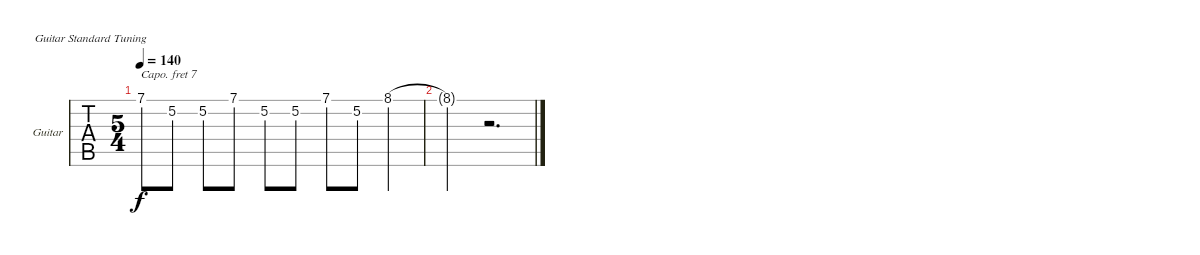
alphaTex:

\bracketExtendMode groupsimilarinstruments
\firstSystemTrackNameOrientation horizontal
\otherSystemsTrackNameOrientation horizontal
\track ("" "Guitar") {instrument distortionguitar}
\staff {tabs}
\capo 7
\tuning (E4 B3 G3 D3 A2 E2)
\ts (5 4)
\tempo 140
\clef g2
\ks c
7.1.8{dy f} 5.2.8 5.2.8 7.1.8 5.2.8 5.2.8 7.1.8 5.2.8 8.1.4 |
8.1{t}.2 r.2{d}
